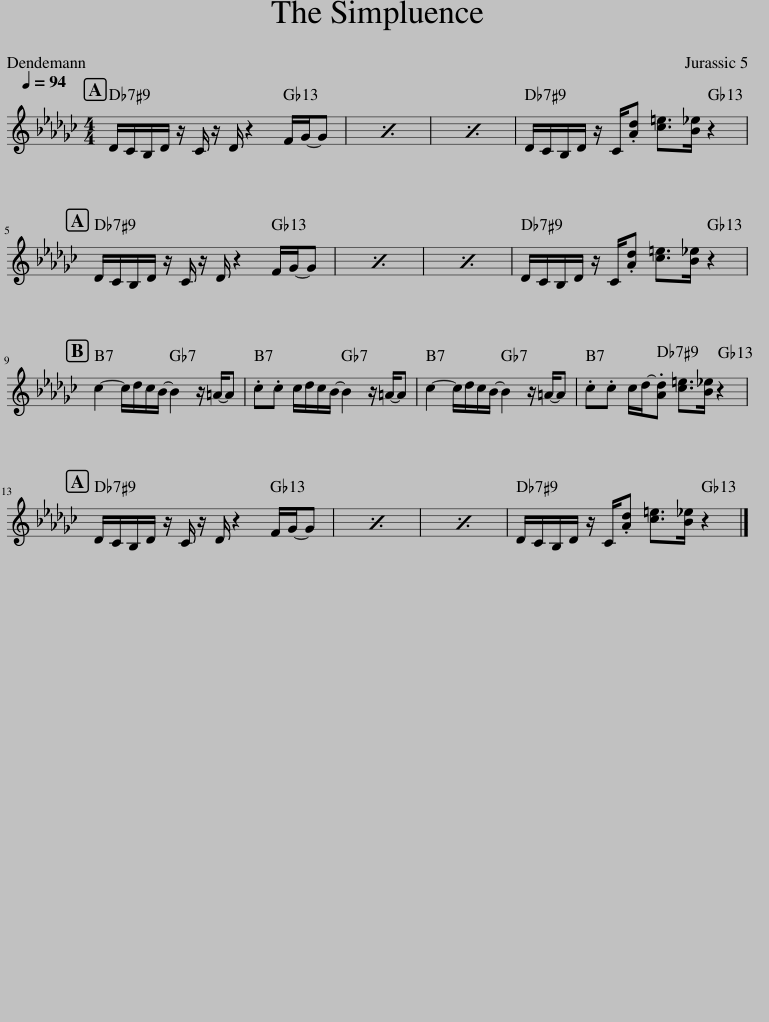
X:1
L:1/8
Q:1/4=94
M:4/4
I:linebreak $
K:Gb
V:1 treble
V:1
 D/C/B,/D/ z/ C/ z/ D/ z2 F/G/-G | x8 | x8 | D/C/B,/D/ z/ C/.[Ad] [c=e]>[B_e] z2 |$ D/C/B,/D/ z/ C/ z/ D/ z2 F/G/-G | %5
 x8 | x8 | D/C/B,/D/ z/ C/.[Ad] [c=e]>[B_e] z2 |$ c2- c/d/c/B/- B2 z/ =A/-A | .c.c c/d/c/B/- B2 z/ =A/-A | %10
 c2- c/d/c/B/- B2 z/ =A/-A | .c.c c/d/-.[Ad] [c=e]>[B_e] z2 |$ D/C/B,/D/ z/ C/ z/ D/ z2 F/G/-G | x8 | x8 | %15
 D/C/B,/D/ z/ C/.[Ad] [c=e]>[B_e] z2 |] %16
